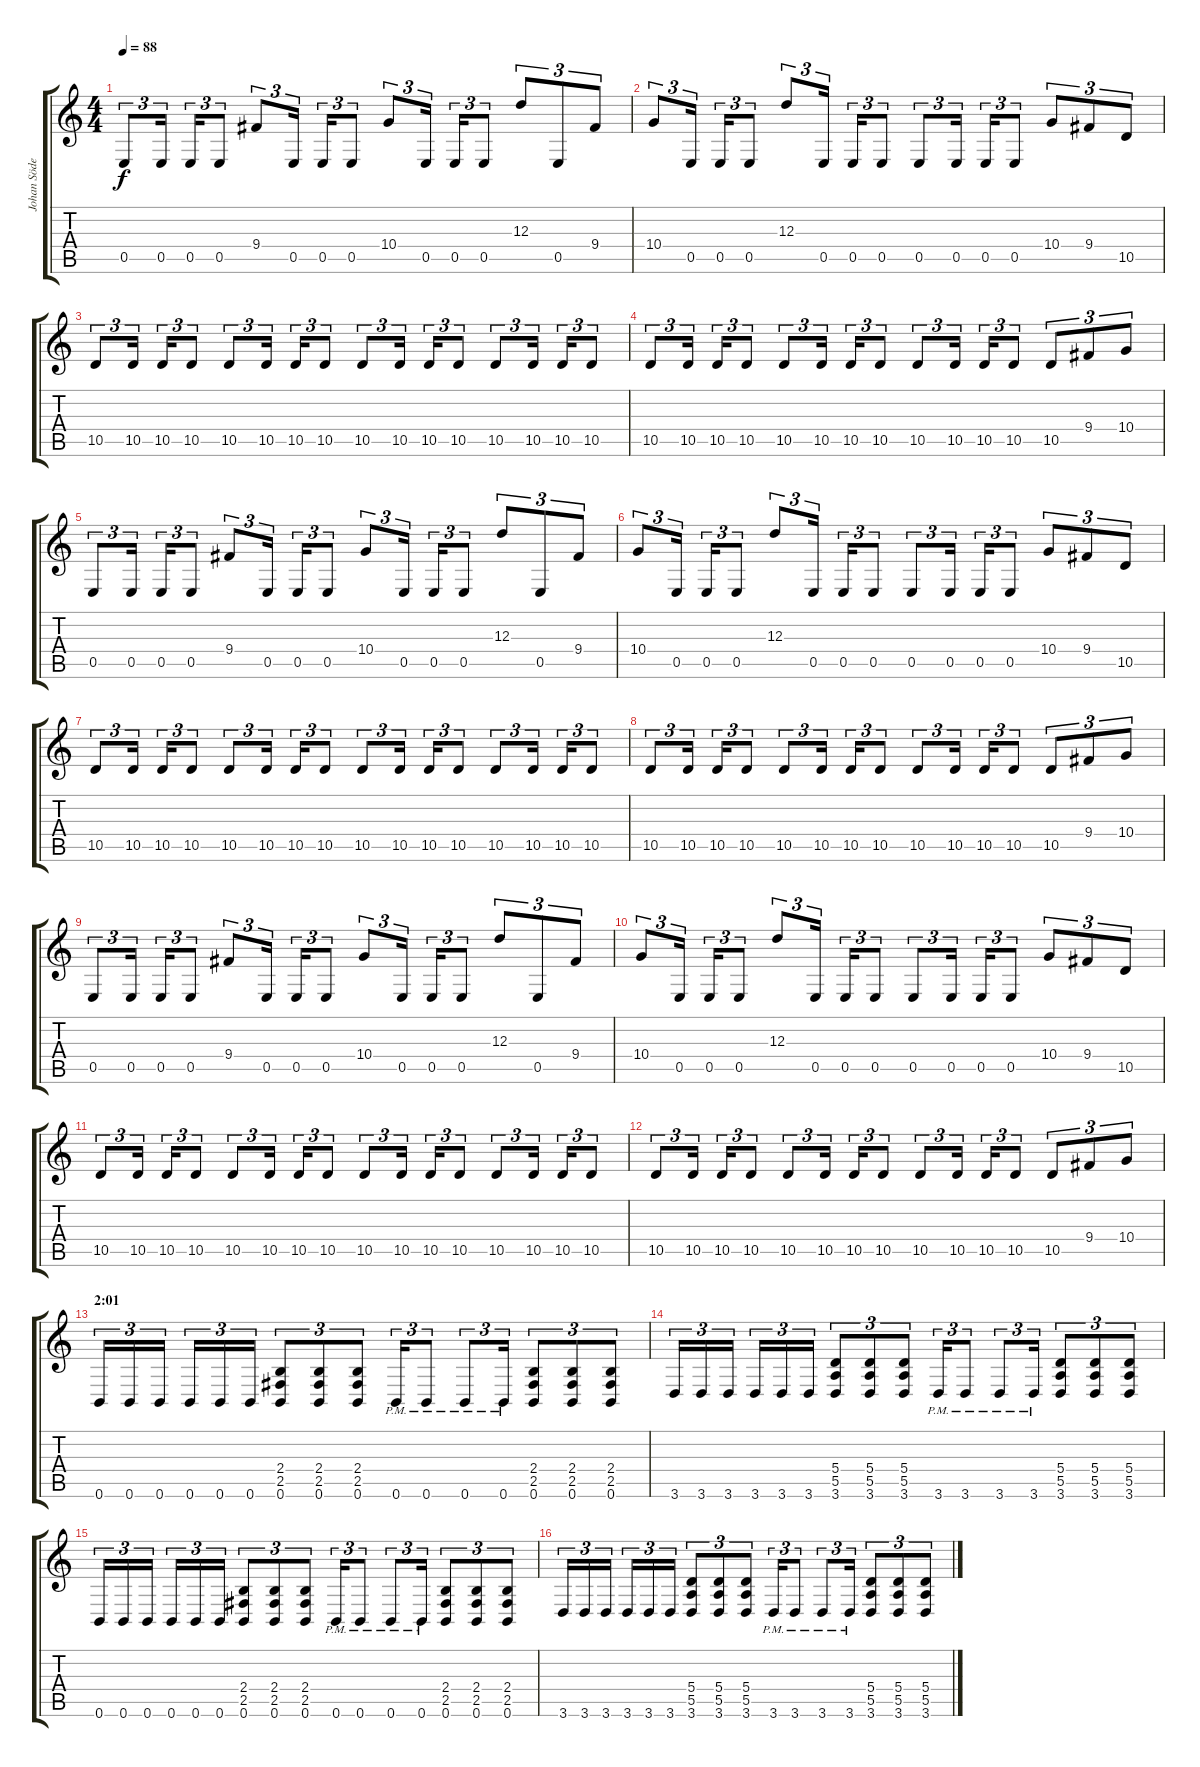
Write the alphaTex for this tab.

\track ("Johan Söderberg" "Johan Söde") {instrument distortionguitar}
\staff {score tabs}
\tuning (B3 Gb3 D3 A2 E2 B1) {hide}
\ts (4 4)
\tempo 88
\clef g2
\ks c
0.5.8{tu (3 2) dy f} 0.5.16{tu (3 2)} 0.5.16{tu (3 2)} 0.5.8{tu (3 2)} 9.4.8{tu (3 2)} 0.5.16{tu (3 2)} 0.5.16{tu (3 2)} 0.5.8{tu (3 2)} 10.4.8{tu (3 2)} 0.5.16{tu (3 2)} 0.5.16{tu (3 2)} 0.5.8{tu (3 2)} 12.3.8{tu (3 2)} 0.5.8{tu (3 2)} 9.4.8{tu (3 2)} |
10.4.8{tu (3 2)} 0.5.16{tu (3 2)} 0.5.16{tu (3 2)} 0.5.8{tu (3 2)} 12.3.8{tu (3 2)} 0.5.16{tu (3 2)} 0.5.16{tu (3 2)} 0.5.8{tu (3 2)} 0.5.8{tu (3 2)} 0.5.16{tu (3 2)} 0.5.16{tu (3 2)} 0.5.8{tu (3 2)} 10.4.8{tu (3 2)} 9.4.8{tu (3 2)} 10.5.8{tu (3 2)} |
10.5.8{tu (3 2)} 10.5.16{tu (3 2)} 10.5.16{tu (3 2)} 10.5.8{tu (3 2)} 10.5.8{tu (3 2)} 10.5.16{tu (3 2)} 10.5.16{tu (3 2)} 10.5.8{tu (3 2)} 10.5.8{tu (3 2)} 10.5.16{tu (3 2)} 10.5.16{tu (3 2)} 10.5.8{tu (3 2)} 10.5.8{tu (3 2)} 10.5.16{tu (3 2)} 10.5.16{tu (3 2)} 10.5.8{tu (3 2)} |
10.5.8{tu (3 2)} 10.5.16{tu (3 2)} 10.5.16{tu (3 2)} 10.5.8{tu (3 2)} 10.5.8{tu (3 2)} 10.5.16{tu (3 2)} 10.5.16{tu (3 2)} 10.5.8{tu (3 2)} 10.5.8{tu (3 2)} 10.5.16{tu (3 2)} 10.5.16{tu (3 2)} 10.5.8{tu (3 2)} 10.5.8{tu (3 2)} 9.4.8{tu (3 2)} 10.4.8{tu (3 2)} |
0.5.8{tu (3 2)} 0.5.16{tu (3 2)} 0.5.16{tu (3 2)} 0.5.8{tu (3 2)} 9.4.8{tu (3 2)} 0.5.16{tu (3 2)} 0.5.16{tu (3 2)} 0.5.8{tu (3 2)} 10.4.8{tu (3 2)} 0.5.16{tu (3 2)} 0.5.16{tu (3 2)} 0.5.8{tu (3 2)} 12.3.8{tu (3 2)} 0.5.8{tu (3 2)} 9.4.8{tu (3 2)} |
10.4.8{tu (3 2)} 0.5.16{tu (3 2)} 0.5.16{tu (3 2)} 0.5.8{tu (3 2)} 12.3.8{tu (3 2)} 0.5.16{tu (3 2)} 0.5.16{tu (3 2)} 0.5.8{tu (3 2)} 0.5.8{tu (3 2)} 0.5.16{tu (3 2)} 0.5.16{tu (3 2)} 0.5.8{tu (3 2)} 10.4.8{tu (3 2)} 9.4.8{tu (3 2)} 10.5.8{tu (3 2)} |
10.5.8{tu (3 2)} 10.5.16{tu (3 2)} 10.5.16{tu (3 2)} 10.5.8{tu (3 2)} 10.5.8{tu (3 2)} 10.5.16{tu (3 2)} 10.5.16{tu (3 2)} 10.5.8{tu (3 2)} 10.5.8{tu (3 2)} 10.5.16{tu (3 2)} 10.5.16{tu (3 2)} 10.5.8{tu (3 2)} 10.5.8{tu (3 2)} 10.5.16{tu (3 2)} 10.5.16{tu (3 2)} 10.5.8{tu (3 2)} |
10.5.8{tu (3 2)} 10.5.16{tu (3 2)} 10.5.16{tu (3 2)} 10.5.8{tu (3 2)} 10.5.8{tu (3 2)} 10.5.16{tu (3 2)} 10.5.16{tu (3 2)} 10.5.8{tu (3 2)} 10.5.8{tu (3 2)} 10.5.16{tu (3 2)} 10.5.16{tu (3 2)} 10.5.8{tu (3 2)} 10.5.8{tu (3 2)} 9.4.8{tu (3 2)} 10.4.8{tu (3 2)} |
0.5.8{tu (3 2)} 0.5.16{tu (3 2)} 0.5.16{tu (3 2)} 0.5.8{tu (3 2)} 9.4.8{tu (3 2)} 0.5.16{tu (3 2)} 0.5.16{tu (3 2)} 0.5.8{tu (3 2)} 10.4.8{tu (3 2)} 0.5.16{tu (3 2)} 0.5.16{tu (3 2)} 0.5.8{tu (3 2)} 12.3.8{tu (3 2)} 0.5.8{tu (3 2)} 9.4.8{tu (3 2)} |
10.4.8{tu (3 2)} 0.5.16{tu (3 2)} 0.5.16{tu (3 2)} 0.5.8{tu (3 2)} 12.3.8{tu (3 2)} 0.5.16{tu (3 2)} 0.5.16{tu (3 2)} 0.5.8{tu (3 2)} 0.5.8{tu (3 2)} 0.5.16{tu (3 2)} 0.5.16{tu (3 2)} 0.5.8{tu (3 2)} 10.4.8{tu (3 2)} 9.4.8{tu (3 2)} 10.5.8{tu (3 2)} |
10.5.8{tu (3 2)} 10.5.16{tu (3 2)} 10.5.16{tu (3 2)} 10.5.8{tu (3 2)} 10.5.8{tu (3 2)} 10.5.16{tu (3 2)} 10.5.16{tu (3 2)} 10.5.8{tu (3 2)} 10.5.8{tu (3 2)} 10.5.16{tu (3 2)} 10.5.16{tu (3 2)} 10.5.8{tu (3 2)} 10.5.8{tu (3 2)} 10.5.16{tu (3 2)} 10.5.16{tu (3 2)} 10.5.8{tu (3 2)} |
10.5.8{tu (3 2)} 10.5.16{tu (3 2)} 10.5.16{tu (3 2)} 10.5.8{tu (3 2)} 10.5.8{tu (3 2)} 10.5.16{tu (3 2)} 10.5.16{tu (3 2)} 10.5.8{tu (3 2)} 10.5.8{tu (3 2)} 10.5.16{tu (3 2)} 10.5.16{tu (3 2)} 10.5.8{tu (3 2)} 10.5.8{tu (3 2)} 9.4.8{tu (3 2)} 10.4.8{tu (3 2)} |
\section ("" "2:01")
0.6.16{tu (3 2)} 0.6.16{tu (3 2)} 0.6.16{tu (3 2)} 0.6.16{tu (3 2)} 0.6.16{tu (3 2)} 0.6.16{tu (3 2)} (2.4 2.5 0.6).8{tu (3 2)} (2.4 2.5 0.6).8{tu (3 2)} (2.4 2.5 0.6).8{tu (3 2)} 0.6{pm}.16{tu (3 2)} 0.6{pm}.8{tu (3 2)} 0.6{pm}.8{tu (3 2)} 0.6{pm}.16{tu (3 2)} (2.4 2.5 0.6).8{tu (3 2)} (2.4 2.5 0.6).8{tu (3 2)} (2.4 2.5 0.6).8{tu (3 2)} |
3.6.16{tu (3 2)} 3.6.16{tu (3 2)} 3.6.16{tu (3 2)} 3.6.16{tu (3 2)} 3.6.16{tu (3 2)} 3.6.16{tu (3 2)} (5.4 5.5 3.6).8{tu (3 2)} (5.4 5.5 3.6).8{tu (3 2)} (5.4 5.5 3.6).8{tu (3 2)} 3.6{pm}.16{tu (3 2)} 3.6{pm}.8{tu (3 2)} 3.6{pm}.8{tu (3 2)} 3.6{pm}.16{tu (3 2)} (5.4 5.5 3.6).8{tu (3 2)} (5.4 5.5 3.6).8{tu (3 2)} (5.4 5.5 3.6).8{tu (3 2)} |
0.6.16{tu (3 2)} 0.6.16{tu (3 2)} 0.6.16{tu (3 2)} 0.6.16{tu (3 2)} 0.6.16{tu (3 2)} 0.6.16{tu (3 2)} (2.4 2.5 0.6).8{tu (3 2)} (2.4 2.5 0.6).8{tu (3 2)} (2.4 2.5 0.6).8{tu (3 2)} 0.6{pm}.16{tu (3 2)} 0.6{pm}.8{tu (3 2)} 0.6{pm}.8{tu (3 2)} 0.6{pm}.16{tu (3 2)} (2.4 2.5 0.6).8{tu (3 2)} (2.4 2.5 0.6).8{tu (3 2)} (2.4 2.5 0.6).8{tu (3 2)} |
3.6.16{tu (3 2)} 3.6.16{tu (3 2)} 3.6.16{tu (3 2)} 3.6.16{tu (3 2)} 3.6.16{tu (3 2)} 3.6.16{tu (3 2)} (5.4 5.5 3.6).8{tu (3 2)} (5.4 5.5 3.6).8{tu (3 2)} (5.4 5.5 3.6).8{tu (3 2)} 3.6{pm}.16{tu (3 2)} 3.6{pm}.8{tu (3 2)} 3.6{pm}.8{tu (3 2)} 3.6{pm}.16{tu (3 2)} (5.4 5.5 3.6).8{tu (3 2)} (5.4 5.5 3.6).8{tu (3 2)} (5.4 5.5 3.6).8{tu (3 2)}
